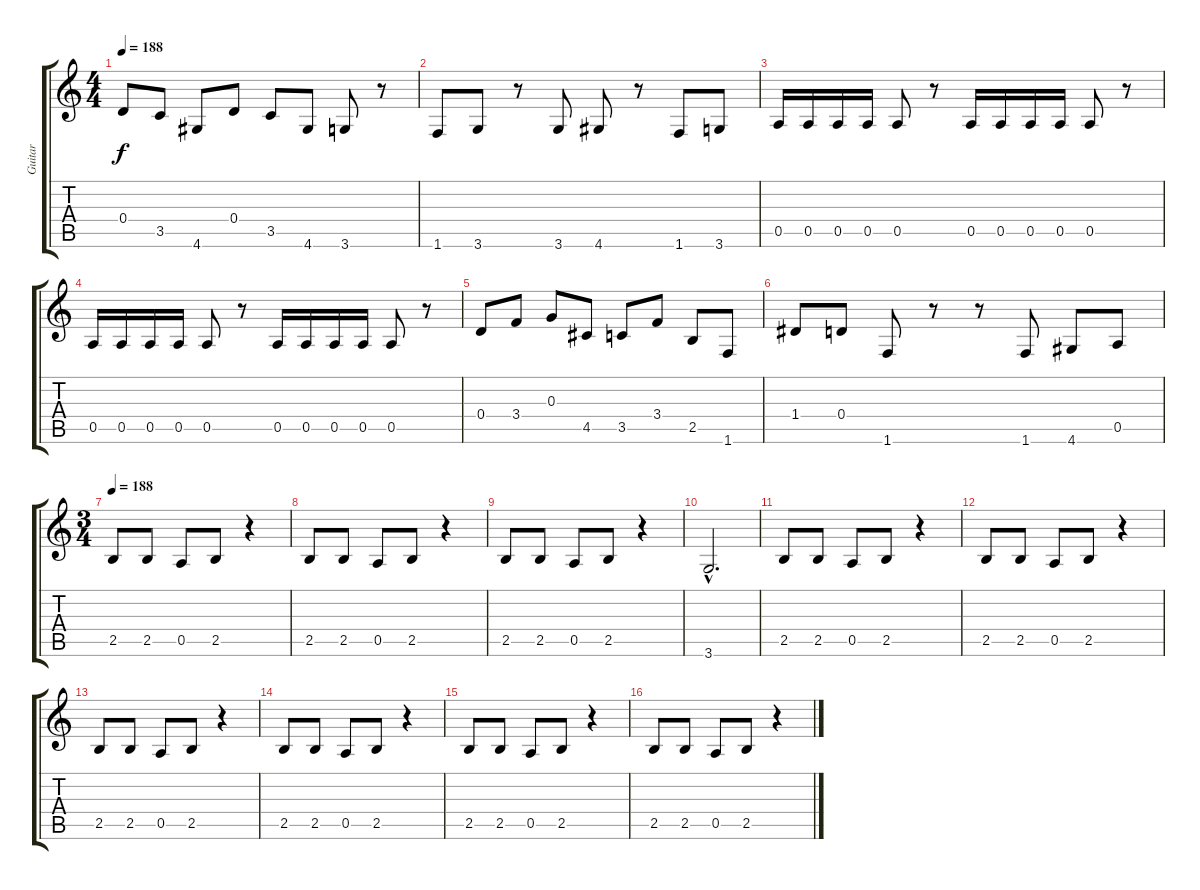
\track ("Guitar" "Guitar") {instrument distortionguitar}
\staff {score tabs}
\tuning (E4 B3 G3 D3 A2 E2) {hide}
\ts (4 4)
\tempo 188
\clef g2
\ks c
0.4.8{dy f} 3.5.8 4.6.8 0.4.8 3.5.8 4.6.8 3.6.8 r.8 |
1.6.8 3.6.8 r.8 3.6.8 4.6.8 r.8 1.6.8 3.6.8 |
0.5.16 0.5.16 0.5.16 0.5.16 0.5.8 r.8 0.5.16 0.5.16 0.5.16 0.5.16 0.5.8 r.8 |
0.5.16 0.5.16 0.5.16 0.5.16 0.5.8 r.8 0.5.16 0.5.16 0.5.16 0.5.16 0.5.8 r.8 |
0.4.8 3.4.8 0.3.8 4.5.8 3.5.8 3.4.8 2.5.8 1.6.8 |
1.4.8 0.4.8 1.6.8 r.8 r.8 1.6.8 4.6.8 0.5.8 |
\ts (3 4)
\tempo 188
2.5.8 2.5.8 0.5.8 2.5.8 r.4 |
2.5.8 2.5.8 0.5.8 2.5.8 r.4 |
2.5.8 2.5.8 0.5.8 2.5.8 r.4 |
3.6{hac}.2{d} |
2.5.8 2.5.8 0.5.8 2.5.8 r.4 |
2.5.8 2.5.8 0.5.8 2.5.8 r.4 |
2.5.8 2.5.8 0.5.8 2.5.8 r.4 |
2.5.8 2.5.8 0.5.8 2.5.8 r.4 |
2.5.8 2.5.8 0.5.8 2.5.8 r.4 |
2.5.8 2.5.8 0.5.8 2.5.8 r.4
